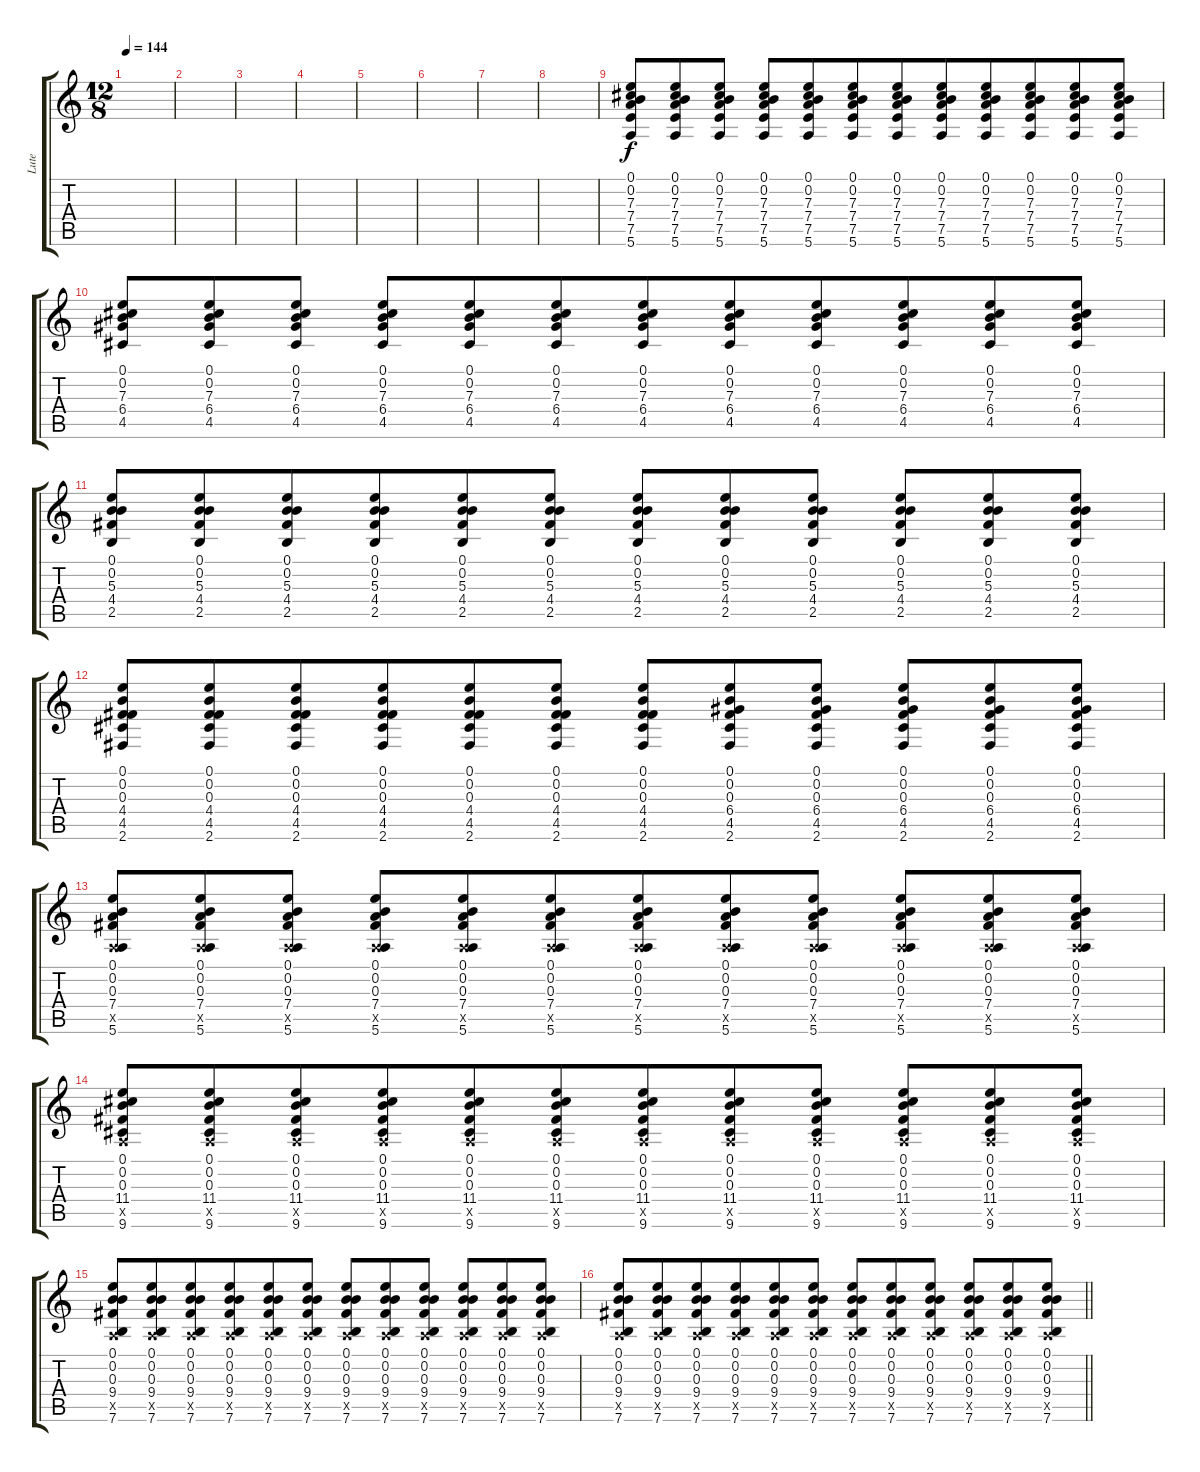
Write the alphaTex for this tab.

\track ("Lute" "Lute") {instrument acousticguitarnylon}
\staff {score tabs}
\tuning (E4 B3 Gb3 D3 A2 E2) {hide}
\ts (12 8)
\tempo 144
\clef g2
\ks c
|
|
|
|
|
|
|
|
(0.1 0.2 7.3 7.4 7.5 5.6).8{beam merge} (0.1 0.2 7.3 7.4 7.5 5.6).8 (0.1 0.2 7.3 7.4 7.5 5.6).8 (0.1 0.2 7.3 7.4 7.5 5.6).8{beam merge} (0.1 0.2 7.3 7.4 7.5 5.6).8{beam merge} (0.1 0.2 7.3 7.4 7.5 5.6).8{beam merge} (0.1 0.2 7.3 7.4 7.5 5.6).8 (0.1 0.2 7.3 7.4 7.5 5.6).8 (0.1 0.2 7.3 7.4 7.5 5.6).8{beam merge} (0.1 0.2 7.3 7.4 7.5 5.6).8 (0.1 0.2 7.3 7.4 7.5 5.6).8 (0.1 0.2 7.3 7.4 7.5 5.6).8 |
(0.1 0.2 7.3 6.4 4.5).8 (0.1 0.2 7.3 6.4 4.5).8{beam merge} (0.1 0.2 7.3 6.4 4.5).8 (0.1 0.2 7.3 6.4 4.5).8 (0.1 0.2 7.3 6.4 4.5).8{beam merge} (0.1 0.2 7.3 6.4 4.5).8{beam merge} (0.1 0.2 7.3 6.4 4.5).8 (0.1 0.2 7.3 6.4 4.5).8 (0.1 0.2 7.3 6.4 4.5).8{beam merge} (0.1 0.2 7.3 6.4 4.5).8 (0.1 0.2 7.3 6.4 4.5).8{beam merge} (0.1 0.2 7.3 6.4 4.5).8 |
(0.1 0.2 5.3 4.4 2.5).8 (0.1 0.2 5.3 4.4 2.5).8 (0.1 0.2 5.3 4.4 2.5).8{beam merge} (0.1 0.2 5.3 4.4 2.5).8 (0.1 0.2 5.3 4.4 2.5).8{beam merge} (0.1 0.2 5.3 4.4 2.5).8 (0.1 0.2 5.3 4.4 2.5).8{beam merge} (0.1 0.2 5.3 4.4 2.5).8 (0.1 0.2 5.3 4.4 2.5).8 (0.1 0.2 5.3 4.4 2.5).8 (0.1 0.2 5.3 4.4 2.5).8 (0.1 0.2 5.3 4.4 2.5).8 |
(0.1 0.2 0.3 4.4 4.5 2.6).8 (0.1 0.2 0.3 4.4 4.5 2.6).8 (0.1 0.2 0.3 4.4 4.5 2.6).8{beam merge} (0.1 0.2 0.3 4.4 4.5 2.6).8 (0.1 0.2 0.3 4.4 4.5 2.6).8 (0.1 0.2 0.3 4.4 4.5 2.6).8 (0.1 0.2 0.3 4.4 4.5 2.6).8{beam merge} (0.1 0.2 0.3 6.4 4.5 2.6).8{beam merge} (0.1 0.2 0.3 6.4 4.5 2.6).8 (0.1 0.2 0.3 6.4 4.5 2.6).8 (0.1 0.2 0.3 6.4 4.5 2.6).8 (0.1 0.2 0.3 6.4 4.5 2.6).8 |
(0.1 0.2 0.3 7.4 0.5{x} 5.6).8{beam merge} (0.1 0.2 0.3 7.4 0.5{x} 5.6).8 (0.1 0.2 0.3 7.4 0.5{x} 5.6).8 (0.1 0.2 0.3 7.4 0.5{x} 5.6).8{beam merge} (0.1 0.2 0.3 7.4 0.5{x} 5.6).8{beam merge} (0.1 0.2 0.3 7.4 0.5{x} 5.6).8{beam merge} (0.1 0.2 0.3 7.4 0.5{x} 5.6).8 (0.1 0.2 0.3 7.4 0.5{x} 5.6).8 (0.1 0.2 0.3 7.4 0.5{x} 5.6).8 (0.1 0.2 0.3 7.4 0.5{x} 5.6).8{beam merge} (0.1 0.2 0.3 7.4 0.5{x} 5.6).8{beam merge} (0.1 0.2 0.3 7.4 0.5{x} 5.6).8 |
(0.1 0.2 0.3 11.4 0.5{x} 9.6).8 (0.1 0.2 0.3 11.4 0.5{x} 9.6).8 (0.1 0.2 0.3 11.4 0.5{x} 9.6).8{beam merge} (0.1 0.2 0.3 11.4 0.5{x} 9.6).8{beam merge} (0.1 0.2 0.3 11.4 0.5{x} 9.6).8 (0.1 0.2 0.3 11.4 0.5{x} 9.6).8{beam merge} (0.1 0.2 0.3 11.4 0.5{x} 9.6).8 (0.1 0.2 0.3 11.4 0.5{x} 9.6).8 (0.1 0.2 0.3 11.4 0.5{x} 9.6).8 (0.1 0.2 0.3 11.4 0.5{x} 9.6).8{beam merge} (0.1 0.2 0.3 11.4 0.5{x} 9.6).8 (0.1 0.2 0.3 11.4 0.5{x} 9.6).8 |
(0.1 0.2 0.3 9.4 0.5{x} 7.6).8 (0.1 0.2 0.3 9.4 0.5{x} 7.6).8{beam merge} (0.1 0.2 0.3 9.4 0.5{x} 7.6).8{beam merge} (0.1 0.2 0.3 9.4 0.5{x} 7.6).8{beam merge} (0.1 0.2 0.3 9.4 0.5{x} 7.6).8 (0.1 0.2 0.3 9.4 0.5{x} 7.6).8 (0.1 0.2 0.3 9.4 0.5{x} 7.6).8{beam merge} (0.1 0.2 0.3 9.4 0.5{x} 7.6).8 (0.1 0.2 0.3 9.4 0.5{x} 7.6).8 (0.1 0.2 0.3 9.4 0.5{x} 7.6).8{beam merge} (0.1 0.2 0.3 9.4 0.5{x} 7.6).8{beam merge} (0.1 0.2 0.3 9.4 0.5{x} 7.6).8 |
\barLineRight lightlight
(0.1 0.2 0.3 9.4 0.5{x} 7.6).8 (0.1 0.2 0.3 9.4 0.5{x} 7.6).8{beam merge} (0.1 0.2 0.3 9.4 0.5{x} 7.6).8{beam merge} (0.1 0.2 0.3 9.4 0.5{x} 7.6).8{beam merge} (0.1 0.2 0.3 9.4 0.5{x} 7.6).8 (0.1 0.2 0.3 9.4 0.5{x} 7.6).8 (0.1 0.2 0.3 9.4 0.5{x} 7.6).8{beam merge} (0.1 0.2 0.3 9.4 0.5{x} 7.6).8 (0.1 0.2 0.3 9.4 0.5{x} 7.6).8 (0.1 0.2 0.3 9.4 0.5{x} 7.6).8{beam merge} (0.1 0.2 0.3 9.4 0.5{x} 7.6).8{beam merge} (0.1 0.2 0.3 9.4 0.5{x} 7.6).8
